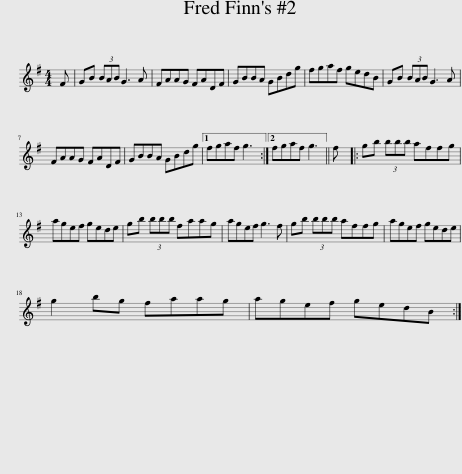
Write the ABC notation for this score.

X:1
L:1/8
M:4/4
I:linebreak $
K:G
V:1 treble
V:1
 F | GB (3BAB G3 A | FAAG FADF | GBBA GBdg | fgaf gedB | %5
 GB (3BAB G3 A |$ FAAG FADF | GBBA GBdg |1 fgaf g3 :|2 fgaf g3 || %10
 f |: gb (3bbb affg |$ agef gede | gb (3bbb faag | agef g3 f | %15
 gb (3bbb affg | agef gede |$ g2 bg faag | agef gedB :| %19
